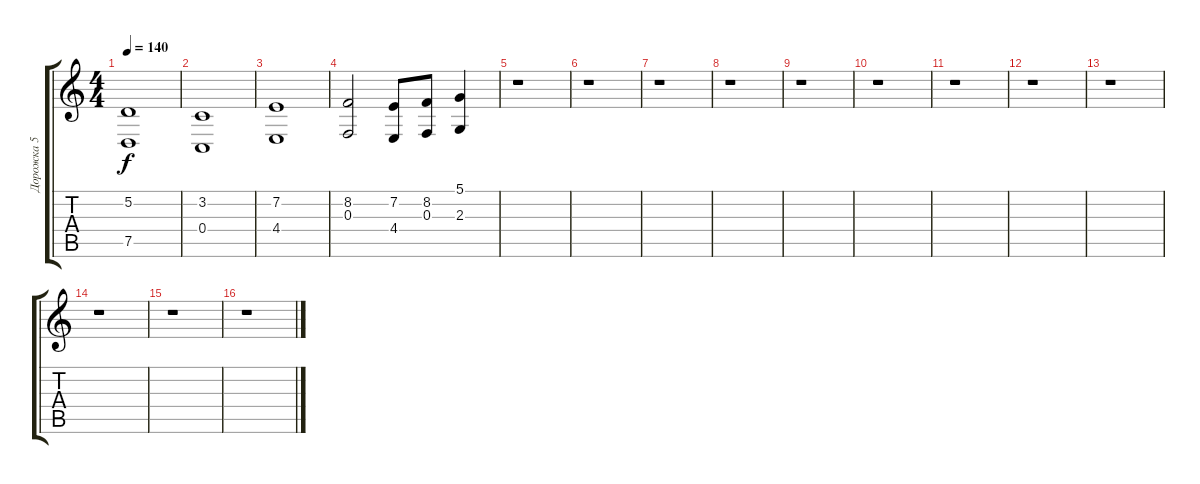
\track ("Дорожка 5" "Дорожка 5") {instrument pad4choir}
\staff {score tabs}
\tuning (D4 A3 F3 C3 G2 C2) {hide}
\ts (4 4)
\tempo 140
\clef g2
\ks c
(5.2 7.5).1{dy f} |
(3.2 0.4).1 |
(7.2 4.4).1 |
(8.2 0.3).2 (7.2 4.4).8 (8.2 0.3).8 (5.1 2.3).4 |
r.1 |
r.1 |
r.1 |
r.1 |
r.1 |
r.1 |
r.1 |
r.1 |
r.1 |
r.1 |
r.1 |
r.1
